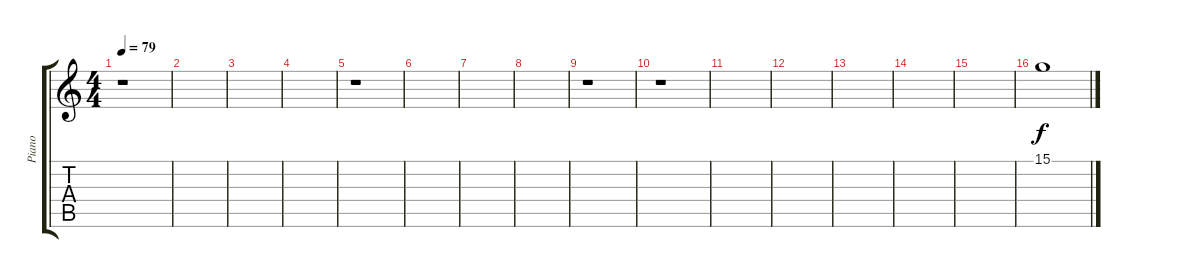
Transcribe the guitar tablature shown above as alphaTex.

\track ("Piano" "Piano") {instrument electricpiano1}
\staff {score tabs}
\tuning (E4 B3 G3 D3 A2 E2) {hide}
\ts (4 4)
\tempo 79
\clef g2
\ks c
r.1{dy f} |
|
|
|
r.1 |
|
|
|
r.1 |
r.1 |
|
|
|
|
|
15.1.1
